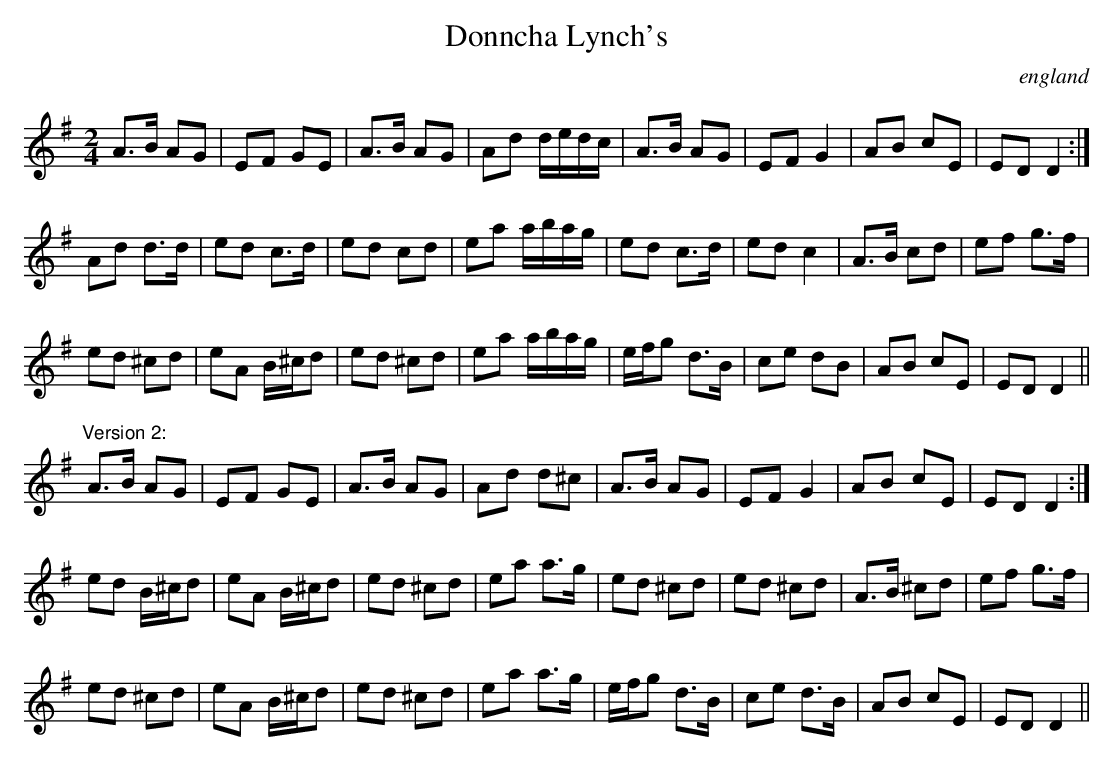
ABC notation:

X:1
T:Donncha Lynch's
O:england
M:2/4
L:1/8
K:Dmix
A>B AG|EF GE|A>B AG|Ad d/e/d/c/|A>B AG|EF G2|AB cE|ED D2:|
Ad d>d|ed c>d|ed cd|ea a/b/a/g/|ed c>d|ed c2|A>B cd|ef g>f|
ed ^cd|eA B/^c/d|ed ^cd|ea a/b/a/g/|e/f/g d>B|ce dB|AB cE|ED D2||
"Version 2:"
A>B AG|EF GE|A>B AG|Ad d^c|A>B AG|EF G2|AB cE|ED D2:|
ed B/^c/d|eA B/^c/d|ed ^cd|ea a>g|ed ^cd|ed ^cd|A>B ^cd|ef g>f|
ed ^cd|eA B/^c/d|ed ^cd|ea a>g|e/f/g d>B|ce d>B|AB cE|ED D2||
